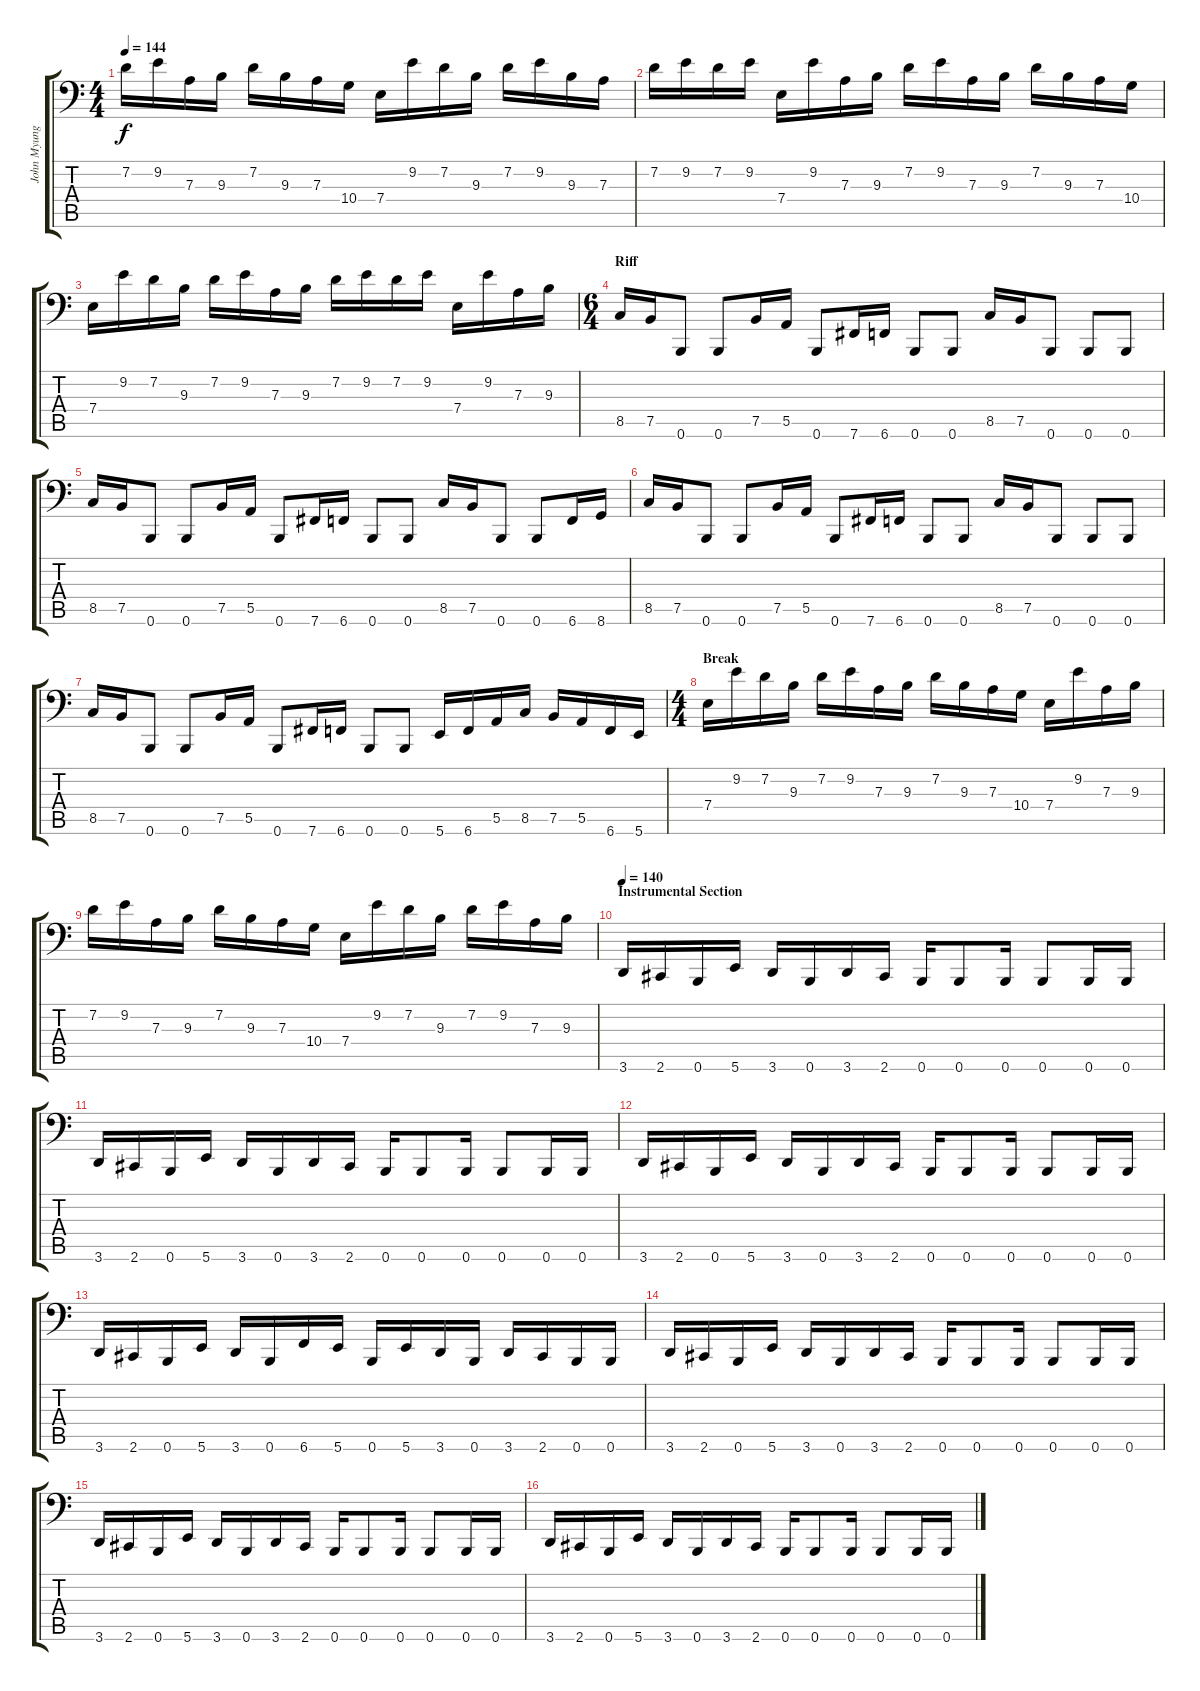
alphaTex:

\track ("John Myung" "John Myung") {instrument electricbassfinger}
\staff {score tabs}
\tuning (C3 G2 D2 A1 E1 B0) {hide}
\ts (4 4)
\tempo 144
\clef f4
\ks c
7.2.16{dy f} 9.2.16 7.3.16 9.3.16 7.2.16 9.3.16 7.3.16 10.4.16 7.4.16 9.2.16 7.2.16 9.3.16 7.2.16 9.2.16 9.3.16 7.3.16 |
7.2.16 9.2.16 7.2.16 9.2.16 7.4.16 9.2.16 7.3.16 9.3.16 7.2.16 9.2.16 7.3.16 9.3.16 7.2.16 9.3.16 7.3.16 10.4.16 |
7.4.16 9.2.16 7.2.16 9.3.16 7.2.16 9.2.16 7.3.16 9.3.16 7.2.16 9.2.16 7.2.16 9.2.16 7.4.16 9.2.16 7.3.16 9.3.16 |
\ts (6 4)
\section ("" "Riff")
8.5.16 7.5.16 0.6.8 0.6.8 7.5.16 5.5.16 0.6.8 7.6.16 6.6.16 0.6.8 0.6.8 8.5.16 7.5.16 0.6.8 0.6.8 0.6.8 |
8.5.16 7.5.16 0.6.8 0.6.8 7.5.16 5.5.16 0.6.8 7.6.16 6.6.16 0.6.8 0.6.8 8.5.16 7.5.16 0.6.8 0.6.8 6.6.16 8.6.16 |
8.5.16 7.5.16 0.6.8 0.6.8 7.5.16 5.5.16 0.6.8 7.6.16 6.6.16 0.6.8 0.6.8 8.5.16 7.5.16 0.6.8 0.6.8 0.6.8 |
8.5.16 7.5.16 0.6.8 0.6.8 7.5.16 5.5.16 0.6.8 7.6.16 6.6.16 0.6.8 0.6.8 5.6.16 6.6.16 5.5.16 8.5.16 7.5.16 5.5.16 6.6.16 5.6.16 |
\ts (4 4)
\section ("" "Break")
7.4.16 9.2.16 7.2.16 9.3.16 7.2.16 9.2.16 7.3.16 9.3.16 7.2.16 9.3.16 7.3.16 10.4.16 7.4.16 9.2.16 7.3.16 9.3.16 |
7.2.16 9.2.16 7.3.16 9.3.16 7.2.16 9.3.16 7.3.16 10.4.16 7.4.16 9.2.16 7.2.16 9.3.16 7.2.16 9.2.16 7.3.16 9.3.16 |
\section ("" "Instrumental Section")
\tempo 140
3.6.16 2.6.16 0.6.16 5.6.16 3.6.16 0.6.16 3.6.16 2.6.16 0.6.16 0.6.8 0.6.16 0.6.8 0.6.16 0.6.16 |
3.6.16 2.6.16 0.6.16 5.6.16 3.6.16 0.6.16 3.6.16 2.6.16 0.6.16 0.6.8 0.6.16 0.6.8 0.6.16 0.6.16 |
3.6.16 2.6.16 0.6.16 5.6.16 3.6.16 0.6.16 3.6.16 2.6.16 0.6.16 0.6.8 0.6.16 0.6.8 0.6.16 0.6.16 |
3.6.16 2.6.16 0.6.16 5.6.16 3.6.16 0.6.16 6.6.16 5.6.16 0.6.16 5.6.16 3.6.16 0.6.16 3.6.16 2.6.16 0.6.16 0.6.16 |
3.6.16 2.6.16 0.6.16 5.6.16 3.6.16 0.6.16 3.6.16 2.6.16 0.6.16 0.6.8 0.6.16 0.6.8 0.6.16 0.6.16 |
3.6.16 2.6.16 0.6.16 5.6.16 3.6.16 0.6.16 3.6.16 2.6.16 0.6.16 0.6.8 0.6.16 0.6.8 0.6.16 0.6.16 |
3.6.16 2.6.16 0.6.16 5.6.16 3.6.16 0.6.16 3.6.16 2.6.16 0.6.16 0.6.8 0.6.16 0.6.8 0.6.16 0.6.16
